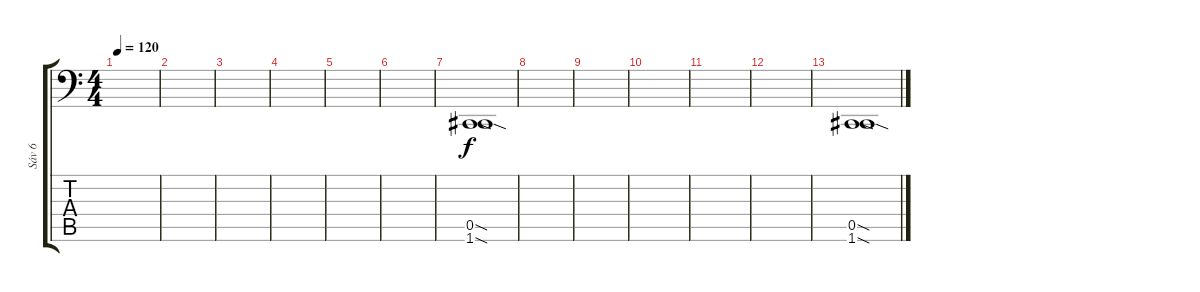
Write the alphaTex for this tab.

\track ("Sáv 6" "Sáv 6") {instrument fretlessbass}
\staff {score tabs}
\tuning (D3 A2 F2 C2 C1 C1) {hide}
\ts (4 4)
\tempo 120
\clef f4
\ks c
|
|
|
|
|
|
(0.5{sod} 1.6{sod}).1 |
|
|
|
|
|
(0.5{sod} 1.6{sod}).1
